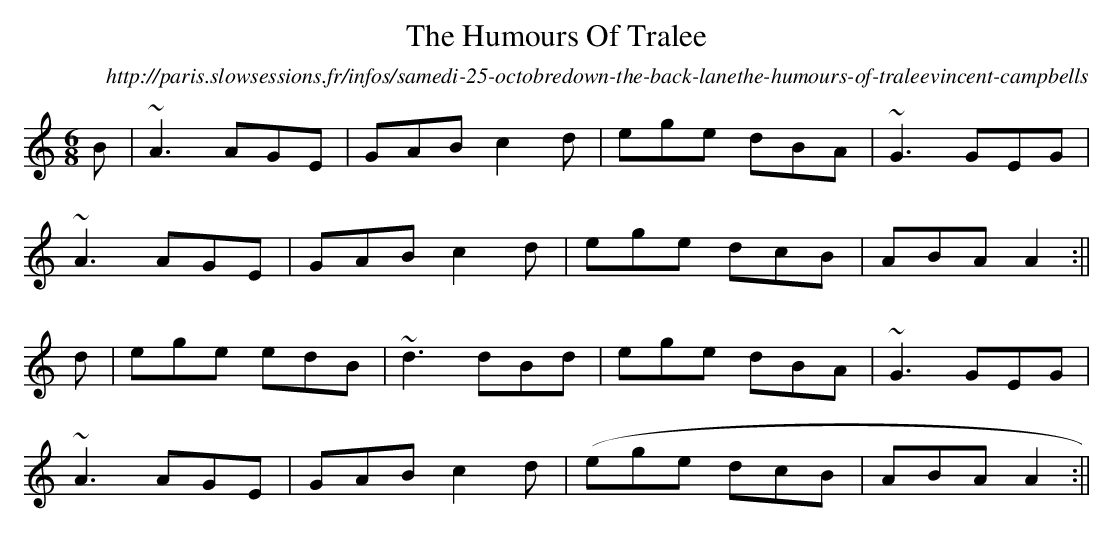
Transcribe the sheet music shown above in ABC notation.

X:1
T: Humours Of Tralee, The
O:http://paris.slowsessions.fr/infos/samedi-25-octobredown-the-back-lanethe-humours-of-traleevincent-campbells
M: 6/8
L: 1/8
K: Amin
B|~A3 AGE|GAB c2 d|ege dBA|~G3 GEG|
~A3 AGE|GAB c2d|ege dcB|ABA A2:||
d|ege edB|~d3 dBd|ege dBA|~G3 GEG|
~A3 AGE|GAB c2d|(ege dcB|ABA A2:||
